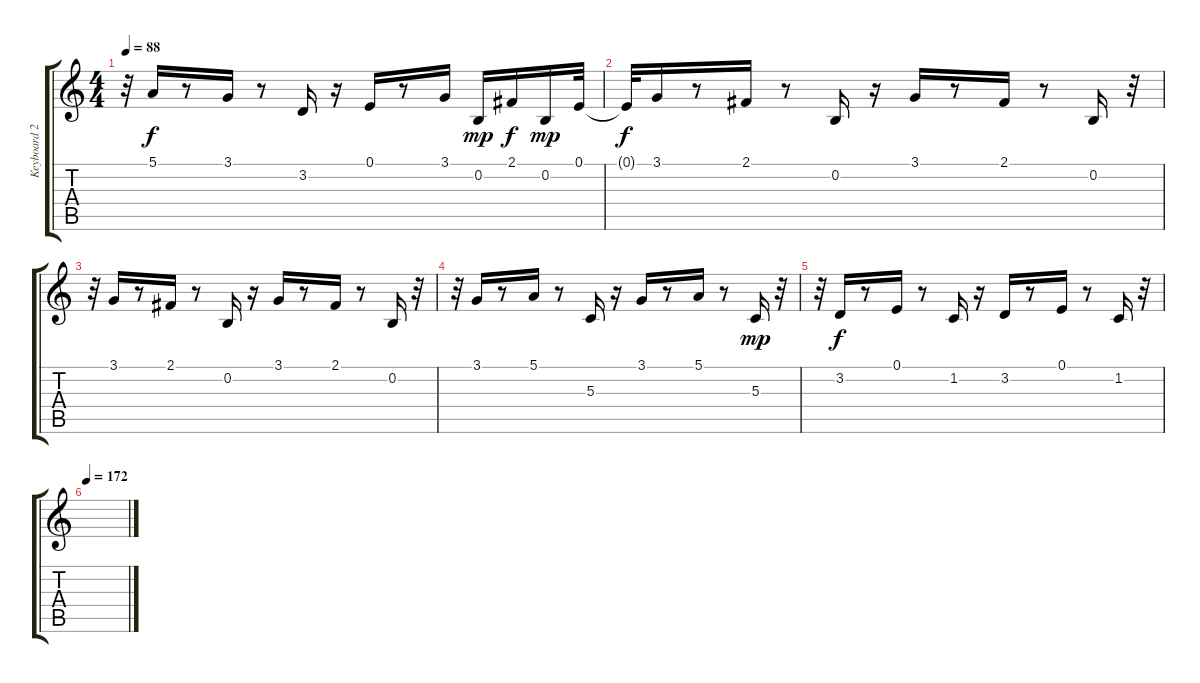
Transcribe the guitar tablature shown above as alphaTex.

\track ("Keyboard 2/Echo" "Keyboard 2") {instrument electricgrandpiano}
\staff {score tabs}
\tuning (E4 B3 G3 D3 A2 E2) {hide}
\ts (4 4)
\tempo 88
\clef g2
\ks c
r.32{dy f} 5.1.16 r.8 3.1.16 r.8 3.2.16 r.16 0.1.16 r.8 3.1.16 0.2.16{dy mp} 2.1.16{dy f} 0.2.16{dy mp} 0.1.32 |
0.1{t}.32{dy f} 3.1.16 r.8 2.1.16 r.8 0.2.16 r.16 3.1.16 r.8 2.1.16 r.8 0.2.16 r.32 |
r.32 3.1.16 r.8 2.1.16 r.8 0.2.16 r.16 3.1.16 r.8 2.1.16 r.8 0.2.16 r.32 |
r.32 3.1.16 r.8 5.1.16 r.8 5.3.16 r.16 3.1.16 r.8 5.1.16 r.8 5.3.16{dy mp} r.32 |
r.32 3.2.16{dy f} r.8 0.1.16 r.8 1.2.16 r.16 3.2.16 r.8 0.1.16 r.8 1.2.16 r.32 |
\tempo 172
